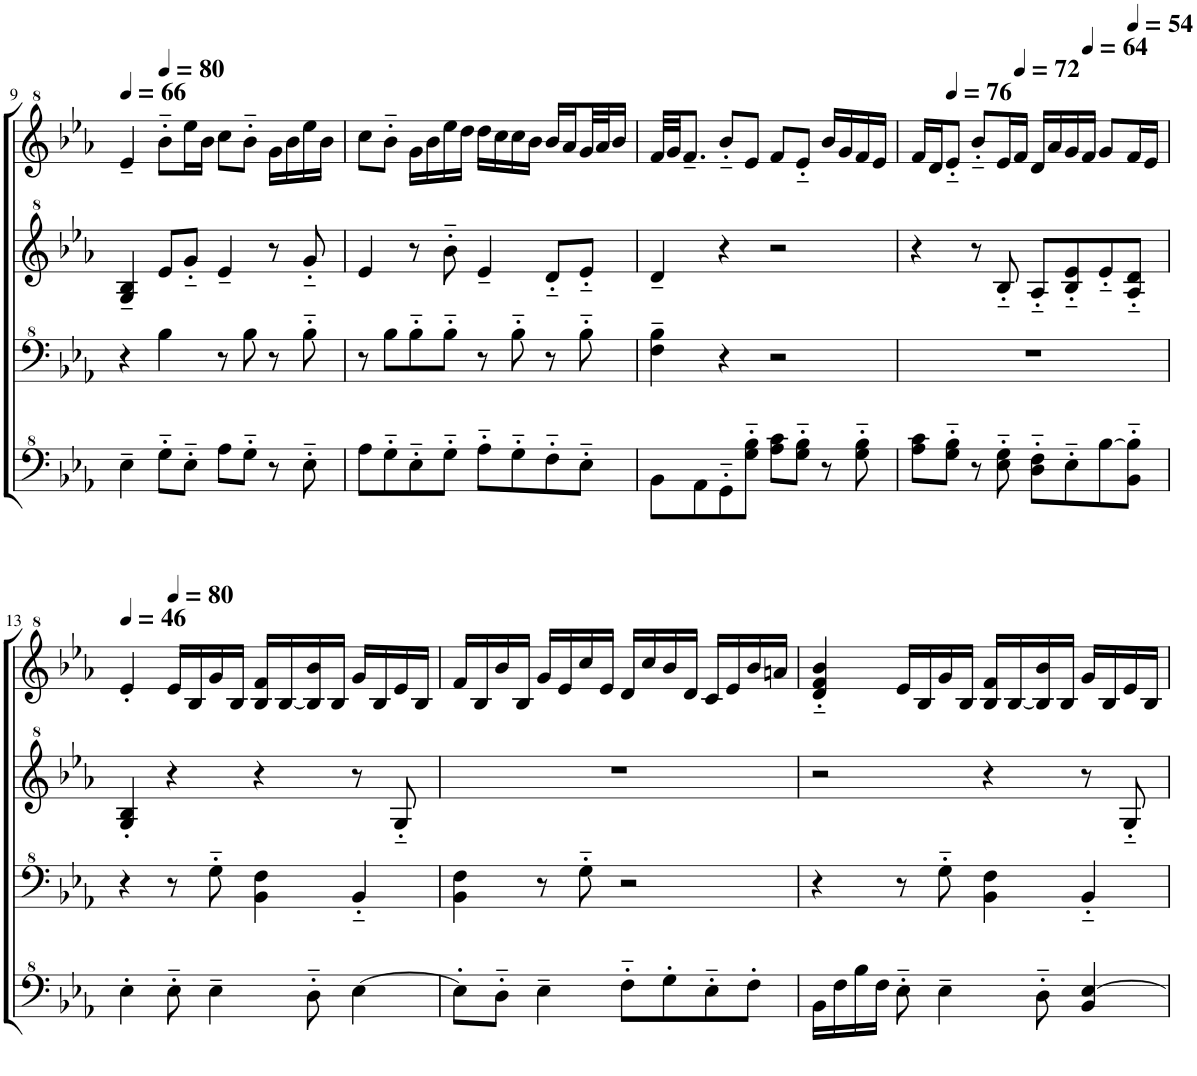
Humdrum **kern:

**kern	**kern	**kern	**kern
*part1	*part1	*part1	*part1
*staff4	*staff3	*staff2	*staff1
*I"Model III	*	*	*
!!LO:PB:g=z
*clefF^4	*clefF^4	*clefG^2	*clefG^2
*k[b-e-a-]	*k[b-e-a-]	*k[b-e-a-]	*k[b-e-a-]
*M4/4	*M4/4	*M4/4	*M4/4
*met(c)	*met(c)	*met(c)	*met(c)
*MM66	*MM66	*MM66	*MM66
=9	=9	=9	=9
4e-~\	4r	4g/~ 4b-/~	4ee-~/
*	*	*	*MM80
8g'~\L	4b-\	8ee-/L	8bb-'~\L
8e-'~\J	.	8gg'~/J	16eee-\L
.	.	.	16bb-\JJ
8a-\L	8r	4ee-~/	8ccc\L
8g'~\J	8b-\	.	8bb-'~\J
8r	8r	8r	16gg\LL
.	.	.	16bb-\
8e-'~\	8b-'~\	8gg'~/	16eee-\
.	.	.	16bb-\JJ
=10	=10	=10	=10
8a-\L	8r	4ee-/	8ccc\L
8g'~\	8b-\L	.	8bb-'~\J
8e-'~\	8b-'~\	8r	16gg\LL
.	.	.	16bb-\
8g'~\J	8b-'~\J	8bb-'~\	16eee-\
.	.	.	16ddd\JJ
8a-'~\L	8r	4ee-~/	16ddd\LL
.	.	.	16ccc\
8g'~\	8b-'~\	.	16ccc\
.	.	.	16bb-\JJ
8f'~\	8r	8dd'~/L	16bb-/LL
.	.	.	16aa-/
8e-'~\J	8b-'~\	8ee-'~/J	32gg/L
.	.	.	32aa-/J
.	.	.	16bb-/JJ
=11	=11	=11	=11
8B-\L	4f\~ 4b-\~	4dd~/	32ff/LLL
.	.	.	32gg/JJ
.	.	.	8.ff~/J
8A-\	.	.	.
8G'~\	4r	4r	8bb-'~/L
8g\'~ 8b-\'~J	.	.	8ee-/J
8a-\ 8cc\L	2r	2r	8ff/L
8g\'~ 8b-\'~J	.	.	8ee-'~/J
8r	.	.	16bb-/LL
.	.	.	16gg/
8g\'~ 8b-\'~	.	.	16ff/
.	.	.	16ee-/JJ
=12	=12	=12	=12
8a-\ 8cc\L	1r	4r	16ff/LL
.	.	.	16dd/J
*	*	*	*MM76
8g\'~ 8b-\'~J	.	.	8ee-'~/J
8r	.	8r	8bb-'~/L
8e-\'~ 8g\'~	.	8b-'~/	16ee-/L
*	*	*	*MM72
.	.	.	16ff/JJ
8d\'~ 8f\'~L	.	8a-'~/L	16dd/LL
.	.	.	16aa-/
8e-'~\	.	8b-/'~ 8ee-/'~	16gg/
*	*	*	*MM64
.	.	.	16ff/JJ
[8b-\	.	8ee-'~/	8gg/L
*	*	*	*MM54
8B-\'~ 8b-\]'~J	.	8a-/'~ 8dd/'~J	16ff/L
.	.	.	16ee-/JJ
!!LO:LB:g=z
=13	=13	=13	=13
*	*	*	*MM46
4e-'\	4r	4g/' 4b-/'	4ee-'/
*	*	*	*MM80
8e-'~\	8r	4r	16ee-/LL
.	.	.	16b-/
4e-~\	8g'~\	.	16gg/
.	.	.	16b-/JJ
.	4B-\ 4f\	4r	16b-/ 16ff/LL
.	.	.	[16b-/
8d'~\	.	.	16b-/] 16bb-/
.	.	.	16b-/JJ
[4e-\	4B-'~/	8r	16gg/LL
.	.	.	16b-/
.	.	8g'~/	16ee-/
.	.	.	16b-/JJ
=14	=14	=14	=14
8e-'\L]	4B-\ 4f\	1r	16ff/LL
.	.	.	16b-/
8d'~\J	.	.	16bb-/
.	.	.	16b-/JJ
4e-~\	8r	.	16gg/LL
.	.	.	16ee-/
.	8g'~\	.	16ccc/
.	.	.	16ee-/JJ
8f'~\L	2r	.	16dd/LL
.	.	.	16ccc/
8g'\	.	.	16bb-/
.	.	.	16dd/JJ
8e-'~\	.	.	16cc/LL
.	.	.	16ee-/
8f'\J	.	.	16bb-/
.	.	.	16aan/JJ
=15	=15	=15	=15
16B-\LL	4r	2r	4dd/'~ 4ff/'~ 4bb-/'~
16f\	.	.	.
16b-\	.	.	.
16f\JJ	.	.	.
8e-'~\	8r	.	16ee-/LL
.	.	.	16b-/
4e-~\	8g'~\	.	16gg/
.	.	.	16b-/JJ
.	4B-\ 4f\	4r	16b-/ 16ff/LL
.	.	.	[16b-/
8d'~\	.	.	16b-/] 16bb-/
.	.	.	16b-/JJ
4B-/ [4e-/	4B-'~/	8r	16gg/LL
.	.	.	16b-/
.	.	8g'~/	16ee-/
.	.	.	16b-/JJ
=	=	=	=
*-	*-	*-	*-
